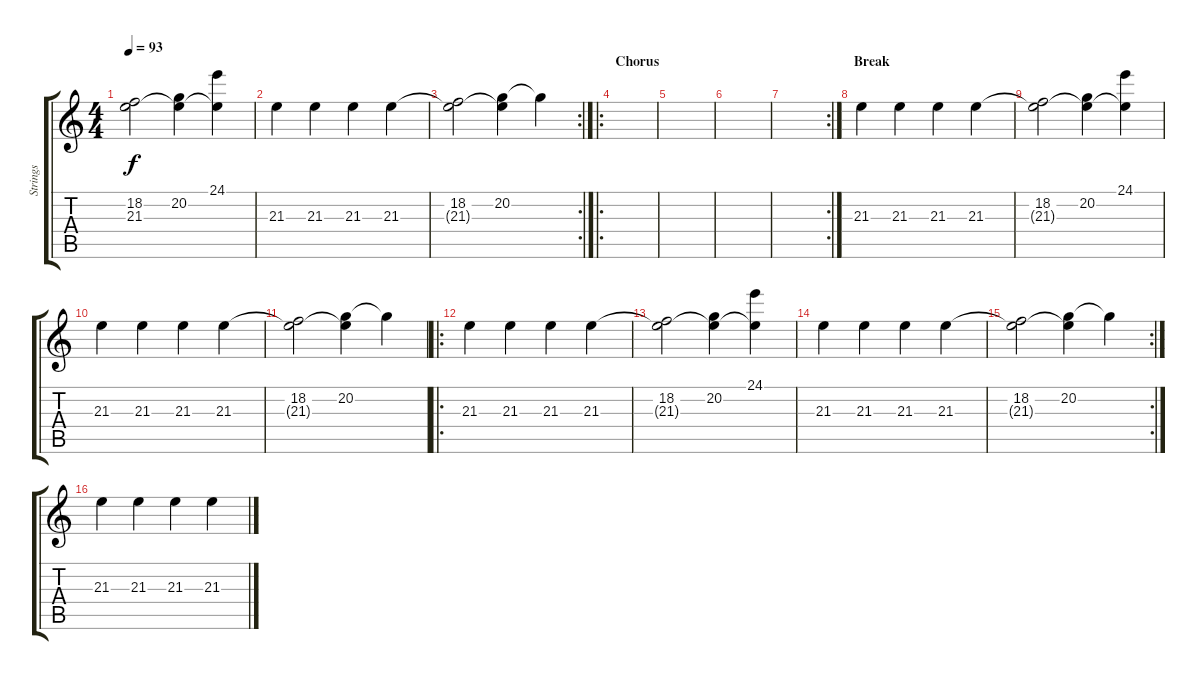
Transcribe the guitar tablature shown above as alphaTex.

\track ("Strings" "Strings") {instrument tremolostrings}
\staff {score tabs}
\tuning (E4 B3 G3 D3 A2 E2) {hide}
\ts (4 4)
\tempo 93
\clef g2
\ks c
(18.2 21.3{t}).2{dy f} (20.2 21.3{t}).4 (24.1 21.3{t}).4 |
21.3.4{volume 6} 21.3.4{volume 13} 21.3.4 21.3.4 |
\rc 2
(18.2 21.3{t}).2 (20.2 21.3{t}).4 20.2{t}.4 |
\ro
\section ("" "Chorus")
|
|
|
\rc 2
|
\section ("" "Break")
21.3.4{volume 6} 21.3.4{volume 13} 21.3.4 21.3.4 |
(18.2 21.3{t}).2 (20.2 21.3{t}).4 (24.1 21.3{t}).4 |
21.3.4{volume 6} 21.3.4{volume 13} 21.3.4 21.3.4 |
(18.2 21.3{t}).2 (20.2 21.3{t}).4 20.2{t}.4 |
\ro
21.3.4{volume 4} 21.3.4 21.3.4 21.3.4 |
(18.2 21.3{t}).2 (20.2 21.3{t}).4 (24.1 21.3{t}).4 |
21.3.4{volume 4} 21.3.4 21.3.4 21.3.4 |
\rc 2
(18.2 21.3{t}).2 (20.2 21.3{t}).4 20.2{t}.4 |
21.3.4{volume 4} 21.3.4 21.3.4 21.3.4
